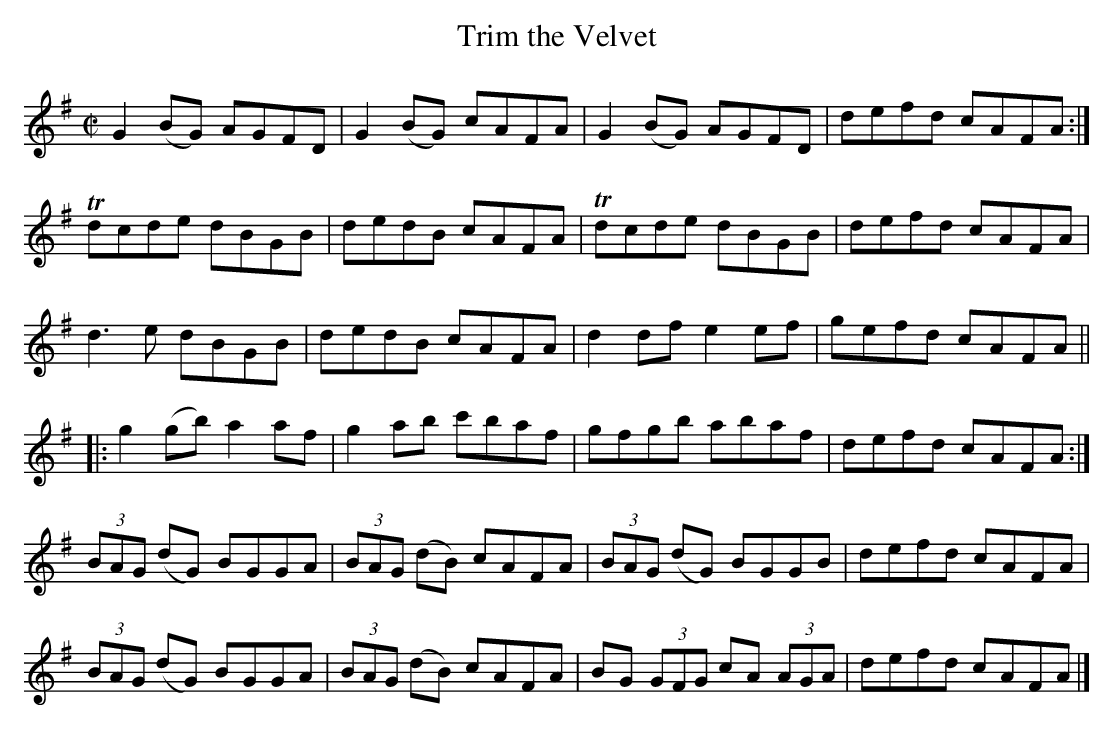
X:1
T:Trim the Velvet
M:C|
L:1/8
K:G
G2(BG) AGFD|G2(BG) cAFA|G2(BG) AGFD|defd cAFA:|
Tdcde dBGB|dedB cAFA|Tdcde dBGB|defd cAFA|
d3e dBGB|dedB cAFA|d2df e2ef|gefd cAFA||
|:g2(gb) a2af|g2ab c'baf|gfgb abaf|defd cAFA:|
(3BAG (dG) BGGA|(3BAG (dB) cAFA|(3BAG (dG) BGGB|defd cAFA|
(3BAG (dG) BGGA|(3BAG (dB) cAFA|BG (3GFG cA (3AGA|defd cAFA|]
